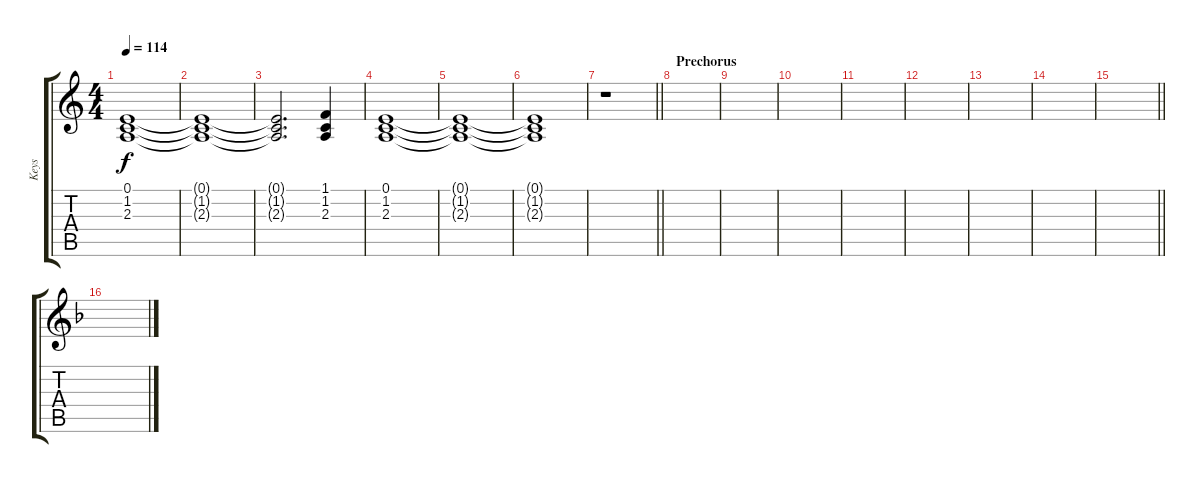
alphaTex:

\track ("Keys" "Keys") {instrument lead1square}
\staff {score tabs}
\tuning (E4 B3 G3 D3 A2 E2) {hide}
\ts (4 4)
\tempo 114
\clef g2
\ks c
(0.1{t} 1.2{t} 2.3{t}).1{dy f} |
(0.1{t} 1.2{t} 2.3{t}).1 |
(0.1{t} 1.2{t} 2.3{t}).2{d} (1.1 1.2 2.3).4 |
(0.1 1.2 2.3).1 |
(0.1{t} 1.2{t} 2.3{t}).1 |
(0.1{t} 1.2{t} 2.3{t}).1 |
\barLineRight lightlight
r.1 |
\section ("" "Prechorus")
|
|
|
|
|
|
|
\barLineRight lightlight
|
\ks dminor
